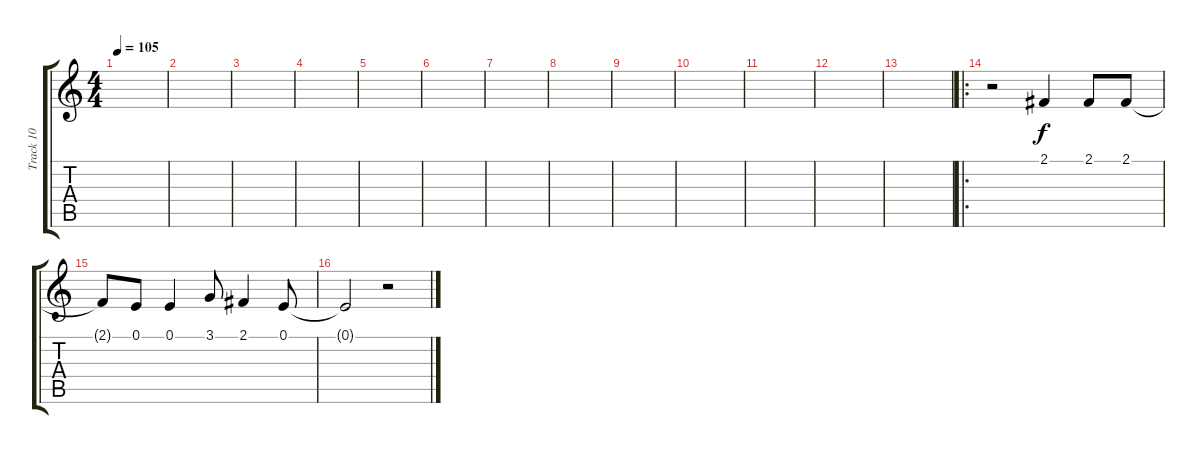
\track ("Track 10" "Track 10") {instrument choiraahs}
\staff {score tabs}
\tuning (E4 B3 G3 D3 A2 E2) {hide}
\ts (4 4)
\tempo 105
\clef g2
\ks c
|
|
|
|
|
|
|
|
|
|
|
|
|
\ro
r.2{volume 13} 2.1.4 2.1.8 2.1.8 |
2.1{t}.8 0.1.8 0.1.4 3.1.8 2.1.4 0.1.8 |
0.1{t}.2 r.2
